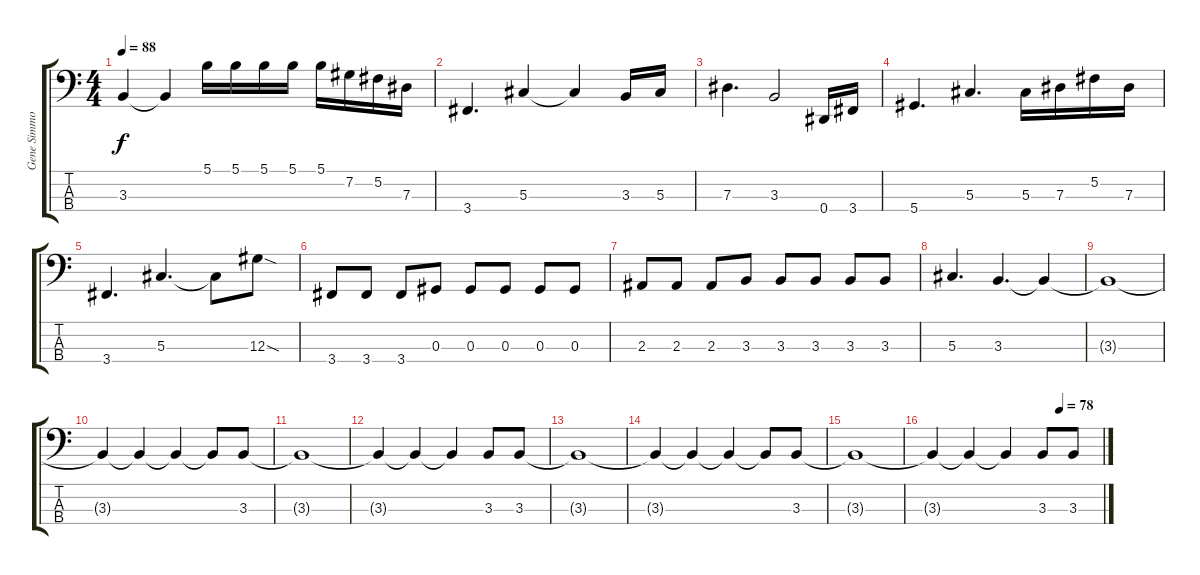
\track ("Gene Simmons (E. Bass)" "Gene Simmo") {instrument electricbassfinger}
\staff {score tabs}
\tuning (Gb2 Db2 Ab1 Eb1) {hide}
\ts (4 4)
\tempo 88
\clef f4
\ks c
3.3{t}.4{dy f} 3.3{t}.4 5.1.16 5.1.16 5.1.16 5.1.16 5.1.16 7.2.16 5.2.16 7.3.16 |
3.4.4{d} 5.3.4 5.3{t}.4 3.3.16 5.3.16 |
7.3.4{d} 3.3.2 0.4.16 3.4.16 |
5.4.4{d} 5.3.4{d} 5.3.16 7.3.16 5.2.16 7.3.16 |
3.4.4{d} 5.3.4{d} 5.3{t}.8 12.3{sod}.8 |
3.4.8 3.4.8 3.4.8 0.3.8 0.3.8 0.3.8 0.3.8 0.3.8 |
2.3.8 2.3.8 2.3.8 3.3.8 3.3.8 3.3.8 3.3.8 3.3.8 |
5.3.4{d} 3.3.4{d} 3.3{t}.4 |
3.3{t}.1 |
3.3{t}.4 3.3{t}.4 3.3{t}.4 3.3{t}.8 3.3.8 |
3.3{t}.1 |
3.3{t}.4 3.3{t}.4 3.3{t}.4 3.3.8 3.3.8 |
3.3{t}.1 |
3.3{t}.4 3.3{t}.4 3.3{t}.4 3.3{t}.8 3.3.8 |
3.3{t}.1 |
\tempo (78 0.75)
3.3{t}.4 3.3{t}.4 3.3{t}.4 3.3.8 3.3.8
